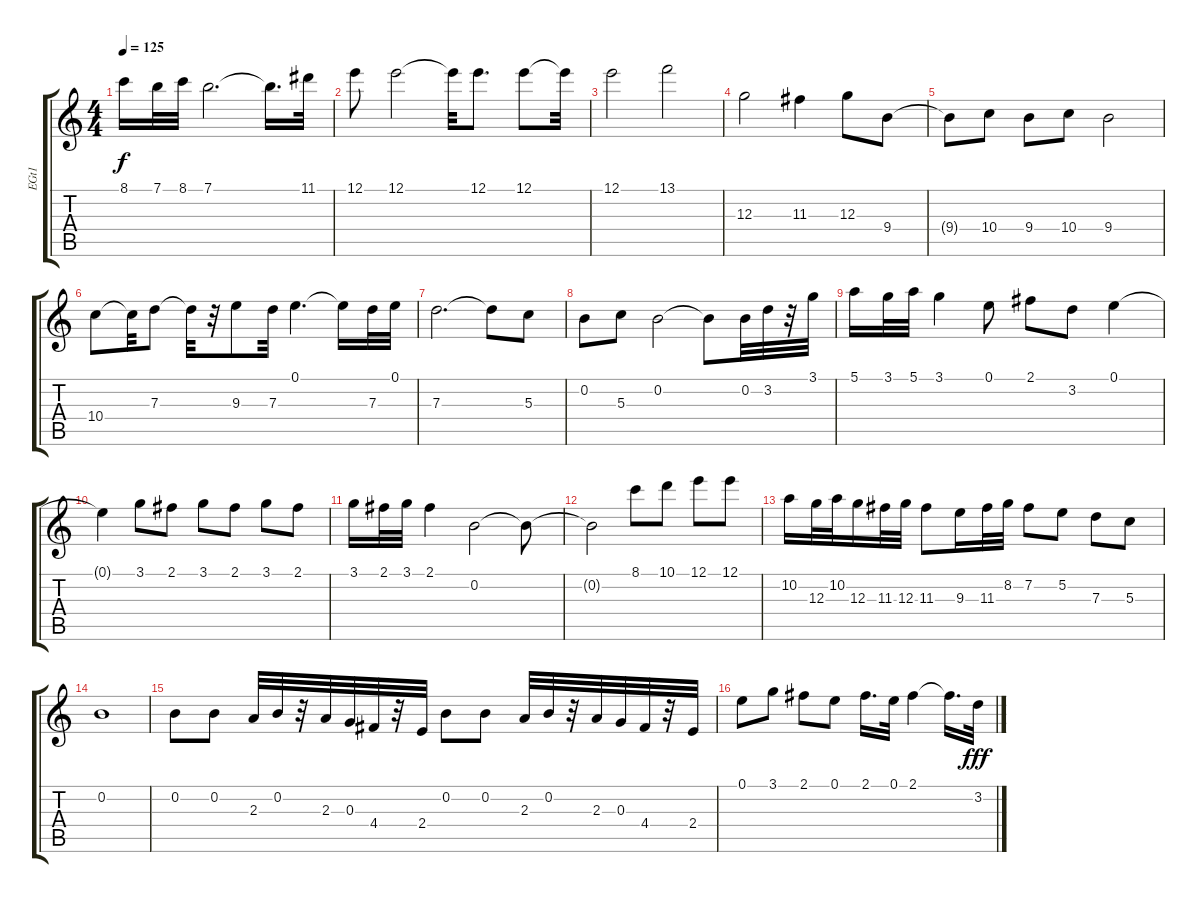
\track ("EGt1" "EGt1") {instrument distortionguitar}
\staff {score tabs}
\tuning (E4 B3 G3 D3 A2 E2) {hide}
\ts (4 4)
\tempo 125
\clef g2
\ks c
8.1.16{dy f} 7.1.32 8.1.32 7.1.2{d} 7.1{t}.16{d} 11.1.32 |
12.1.8 12.1.2 12.1{t}.32 12.1.8{d} 12.1.8 12.1{t}.32 |
12.1.2 13.1.2 |
12.3.2 11.3.4 12.3.8 9.4.8 |
9.4{t}.8 10.4.8 9.4.8 10.4.8 9.4.2 |
10.4.8 10.4{t}.32 7.3.8 7.3{t}.32 r.32 9.3.8 7.3.32 0.1.4{d} 0.1{t}.16 7.3.32 0.1.32 |
7.3.2{d} 7.3{t}.8 5.3.8 |
0.2.8 5.3.8 0.2.2 0.2{t}.8 0.2.32 3.2.32 r.32 3.1.32 |
5.1.16 3.1.32 5.1.32 3.1.4 0.1.8 2.1.8 3.2.8 0.1.4 |
0.1{t}.4 3.1.8 2.1.8 3.1.8 2.1.8 3.1.8 2.1.8 |
3.1.16 2.1.32 3.1.32 2.1.4 0.2.2 0.2{t}.8 |
0.2{t}.2 8.1.8 10.1.8 12.1.8 12.1.8 |
10.2.16 12.3.32 10.2.32 12.3.16 11.3.32 12.3.32 11.3.8 9.3.16 11.3.32 8.2.32 7.2.8 5.2.8 7.3.8 5.3.8 |
0.2.1 |
0.2.8 0.2.8 2.3.32 0.2.32 r.32 2.3.32 0.3.32 4.4.32 r.32 2.4.32 0.2.8 0.2.8 2.3.32 0.2.32 r.32 2.3.32 0.3.32 4.4.32 r.32 2.4.32 |
0.1.8 3.1.8 2.1.8 0.1.8 2.1.16{d} 0.1.32 2.1.4 2.1{t}.16{d} 3.2.32{dy fff}
